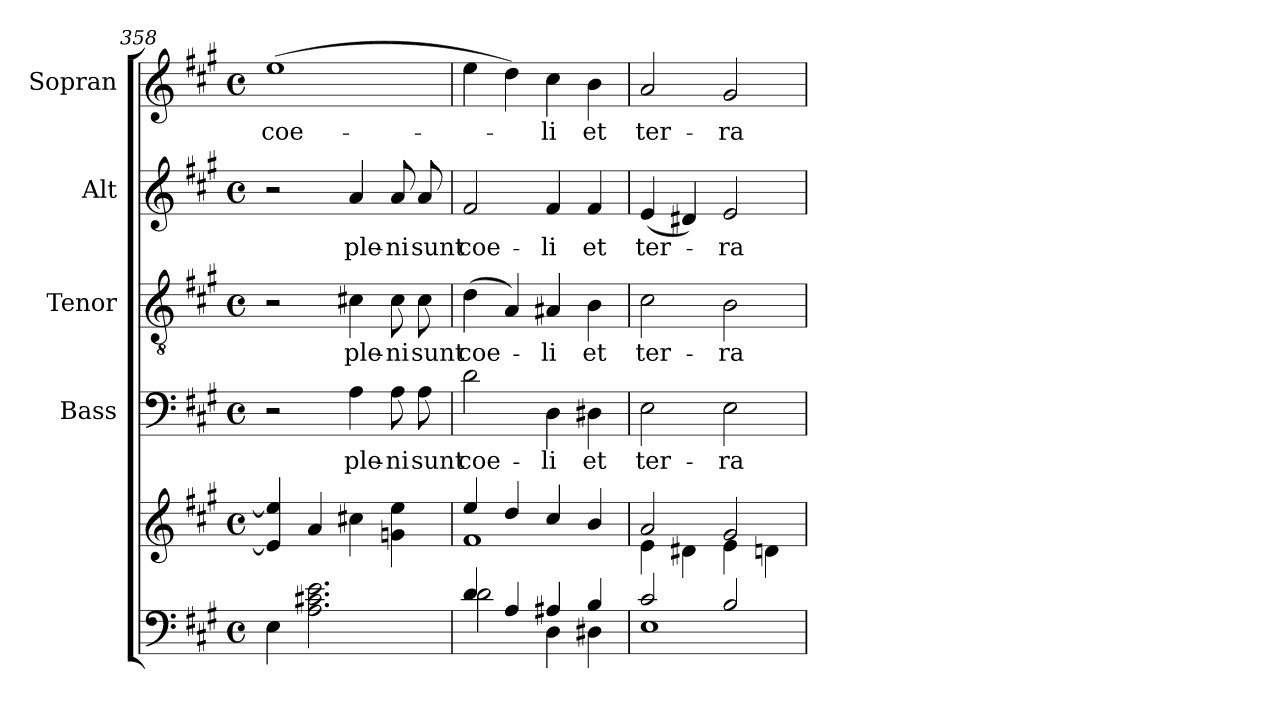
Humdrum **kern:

**kern	**kern	**kern	**text	**kern	**text	**kern	**text	**kern	**text
*part5	*part5	*part4	*part4	*part3	*part3	*part2	*part2	*part1	*part1
*staff6	*staff5	*staff4	*staff4	*staff3	*staff3	*staff2	*staff2	*staff1	*staff1
*	*	*I"Bass	*	*I"Tenor	*	*I"Alt	*	*I"Sopran	*
*	*	*I'B.	*	*I'T.	*	*I'A.	*	*I'S.	*
*clefF4	*clefG2	*clefF4	*	*clefGv2	*	*clefG2	*	*clefG2	*
*k[f#c#g#]	*k[f#c#g#]	*k[f#c#g#]	*	*k[f#c#g#]	*	*k[f#c#g#]	*	*k[f#c#g#]	*
*A:	*A:	*A:	*	*A:	*	*A:	*	*A:	*
*M4/4	*M4/4	*M4/4	*	*M4/4	*	*M4/4	*	*M4/4	*
*met(c)	*met(c)	*met(c)	*	*met(c)	*	*met(c)	*	*met(c)	*
=358	=358	=358	=358	=358	=358	=358	=358	=358	=358
!	!	!	!	!	!	!	!	!	!LO:LY:b
4E\	4e/] 4ee/]	2r	.	2r	.	2r	.	(>1ee	coe-
2.A\ 2.c#X\ 2.e\	4a/	.	.	.	.	.	.	.	.
!	!	!	!LO:LY:b	!	!LO:LY:b	!	!LO:LY:b	!	!
.	4cc#X\	4A\	ple-	4c#X\	ple-	4a/	ple-	.	.
!	!	!	!LO:LY:b	!	!LO:LY:b	!	!LO:LY:b	!	!
.	4gn\ 4ee\	8A\	-ni	8c#\	-ni	8a/	-ni	.	.
!	!	!	!LO:LY:b	!	!LO:LY:b	!	!LO:LY:b	!	!
.	.	8A\	sunt	8c#\	sunt	8a/	sunt	.	.
!!LO:LB:g=z
=359	=359	=359	=359	=359	=359	=359	=359	=359	=359
*^	*^	*	*	*	*	*	*	*	*
!	!	!	!	!	!LO:LY:b	!	!LO:LY:b	!	!LO:LY:b	!	!
4d/	2d\	4ee/	1f#	2d\	coe-	(>4d\	coe-	2f#/	coe-	4ee\	.
4A/	.	4dd/	.	.	.	4A/)	.	.	.	4dd\)	.
!	!	!	!	!	!LO:LY:b	!	!LO:LY:b	!	!LO:LY:b	!	!LO:LY:b
4A#X/	4D\	4cc#/	.	4D\	-li	4A#X/	-li	4f#/	-li	4cc#\	-li
!	!	!	!	!	!LO:LY:b	!	!LO:LY:b	!	!LO:LY:b	!	!LO:LY:b
4B/	4D#X\	4b/	.	4D#X\	et	4B\	et	4f#/	et	4b\	et
=360	=360	=360	=360	=360	=360	=360	=360	=360	=360	=360	=360
!	!	!	!	!	!LO:LY:b	!	!LO:LY:b	!	!LO:LY:b	!	!LO:LY:b
2c#/	1E	2a/	4e\	2E\	ter-	2c#\	ter-	(<4e/	ter-	2a/	ter-
.	.	.	4d#X\	.	.	.	.	4d#X/)	.	.	.
!	!	!	!	!	!LO:LY:b	!	!LO:LY:b	!	!LO:LY:b	!	!LO:LY:b
2B/	.	2g#/	4e\	2E\	-ra	2B\	-ra	2e/	-ra	2g#/	-ra
.	.	.	4dn\	.	.	.	.	.	.	.	.
*v	*v	*	*	*	*	*	*	*	*	*	*
*	*v	*v	*	*	*	*	*	*	*	*
=	=	=	=	=	=	=	=	=	=
*-	*-	*-	*-	*-	*-	*-	*-	*-	*-
